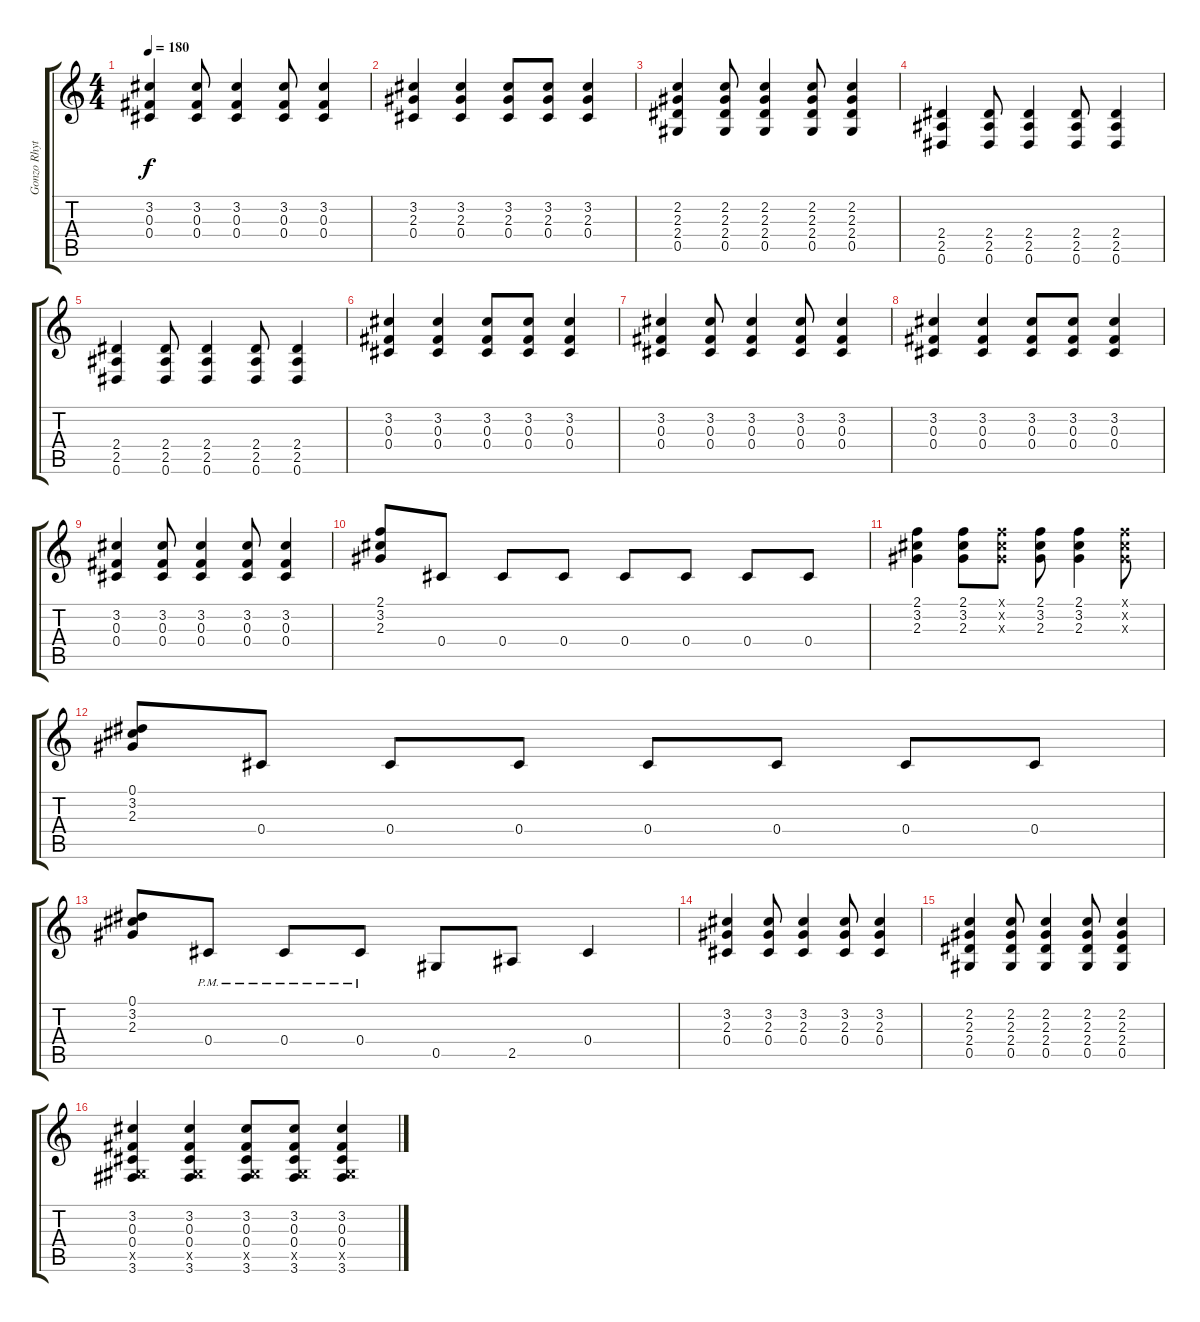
\track ("Gonzo Rhythm III" "Gonzo Rhyt") {instrument overdrivenguitar}
\staff {score tabs}
\tuning (Eb4 Bb3 Gb3 Db3 Ab2 Eb2) {hide}
\ts (4 4)
\tempo 180
\clef g2
\ks c
(3.2 0.3 0.4).4{dy f} (3.2 0.3 0.4).8 (3.2 0.3 0.4).4 (3.2 0.3 0.4).8 (3.2 0.3 0.4).4 |
(3.2 2.3 0.4).4 (3.2 2.3 0.4).4 (3.2 2.3 0.4).8 (3.2 2.3 0.4).8 (3.2 2.3 0.4).4 |
(2.2 2.3 2.4 0.5).4 (2.2 2.3 2.4 0.5).8 (2.2 2.3 2.4 0.5).4 (2.2 2.3 2.4 0.5).8 (2.2 2.3 2.4 0.5).4 |
(2.4 2.5 0.6).4 (2.4 2.5 0.6).8 (2.4 2.5 0.6).4 (2.4 2.5 0.6).8 (2.4 2.5 0.6).4 |
(2.4 2.5 0.6).4 (2.4 2.5 0.6).8 (2.4 2.5 0.6).4 (2.4 2.5 0.6).8 (2.4 2.5 0.6).4 |
(3.2 0.3 0.4).4 (3.2 0.3 0.4).4 (3.2 0.3 0.4).8 (3.2 0.3 0.4).8 (3.2 0.3 0.4).4 |
(3.2 0.3 0.4).4 (3.2 0.3 0.4).8 (3.2 0.3 0.4).4 (3.2 0.3 0.4).8 (3.2 0.3 0.4).4 |
(3.2 0.3 0.4).4 (3.2 0.3 0.4).4 (3.2 0.3 0.4).8 (3.2 0.3 0.4).8 (3.2 0.3 0.4).4 |
(3.2 0.3 0.4).4 (3.2 0.3 0.4).8 (3.2 0.3 0.4).4 (3.2 0.3 0.4).8 (3.2 0.3 0.4).4 |
(2.1 3.2 2.3).8 0.4.8 0.4.8 0.4.8 0.4.8 0.4.8 0.4.8 0.4.8 |
(2.1 3.2 2.3).4 (2.1 3.2 2.3).8 (2.1{x} 3.2{x} 2.3{x}).8 (2.1 3.2 2.3).8 (2.1 3.2 2.3).4 (2.1{x} 3.2{x} 2.3{x}).8 |
(0.1 3.2 2.3).8 0.4.8 0.4.8 0.4.8 0.4.8 0.4.8 0.4.8 0.4.8 |
(0.1 3.2 2.3).8 0.4{pm}.8 0.4{pm}.8 0.4{pm}.8 0.5.8 2.5.8 0.4.4 |
(3.2 2.3 0.4).4 (3.2 2.3 0.4).8 (3.2 2.3 0.4).4 (3.2 2.3 0.4).8 (3.2 2.3 0.4).4 |
(2.2 2.3 2.4 0.5).4 (2.2 2.3 2.4 0.5).8 (2.2 2.3 2.4 0.5).4 (2.2 2.3 2.4 0.5).8 (2.2 2.3 2.4 0.5).4 |
(3.2 0.3 0.4 0.5{x} 3.6).4 (3.2 0.3 0.4 0.5{x} 3.6).4 (3.2 0.3 0.4 0.5{x} 3.6).8 (3.2 0.3 0.4 0.5{x} 3.6).8 (3.2 0.3 0.4 0.5{x} 3.6).4
